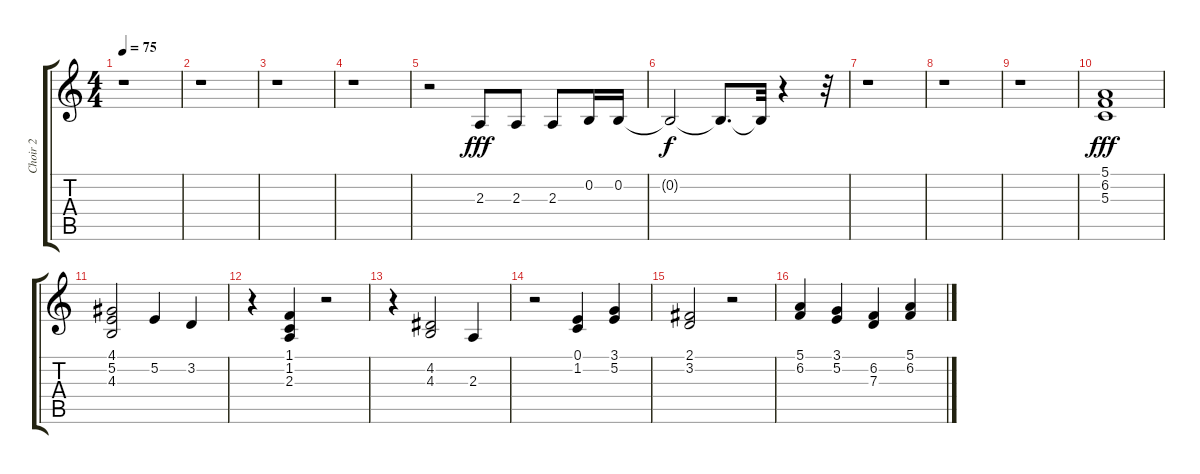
\track ("Choir 2" "Choir 2") {instrument choiraahs}
\staff {score tabs}
\tuning (E4 B3 G3 D3 A2 E2) {hide}
\ts (4 4)
\tempo 75
\clef g2
\ks c
r.1{dy f} |
r.1 |
r.1 |
r.1 |
r.2 2.3.8{dy fff} 2.3.8 2.3.8 0.2.16 0.2.16 |
0.2{t}.2{dy f} 0.2{t}.8{d} 0.2{t}.32 r.4 r.32 |
r.1 |
r.1 |
r.1 |
(5.1 6.2 5.3).1{dy fff volume 11 balance 7} |
(4.1 5.2 4.3).2 5.2.4 3.2.4 |
r.4 (1.1 1.2 2.3).4 r.2 |
r.4 (4.2 4.3).2 2.3.4 |
r.2 (0.1 1.2).4{volume 14} (3.1 5.2).4 |
(2.1 3.2).2 r.2 |
(5.1 6.2).4 (3.1 5.2).4 (6.2 7.3).4 (5.1 6.2).4
